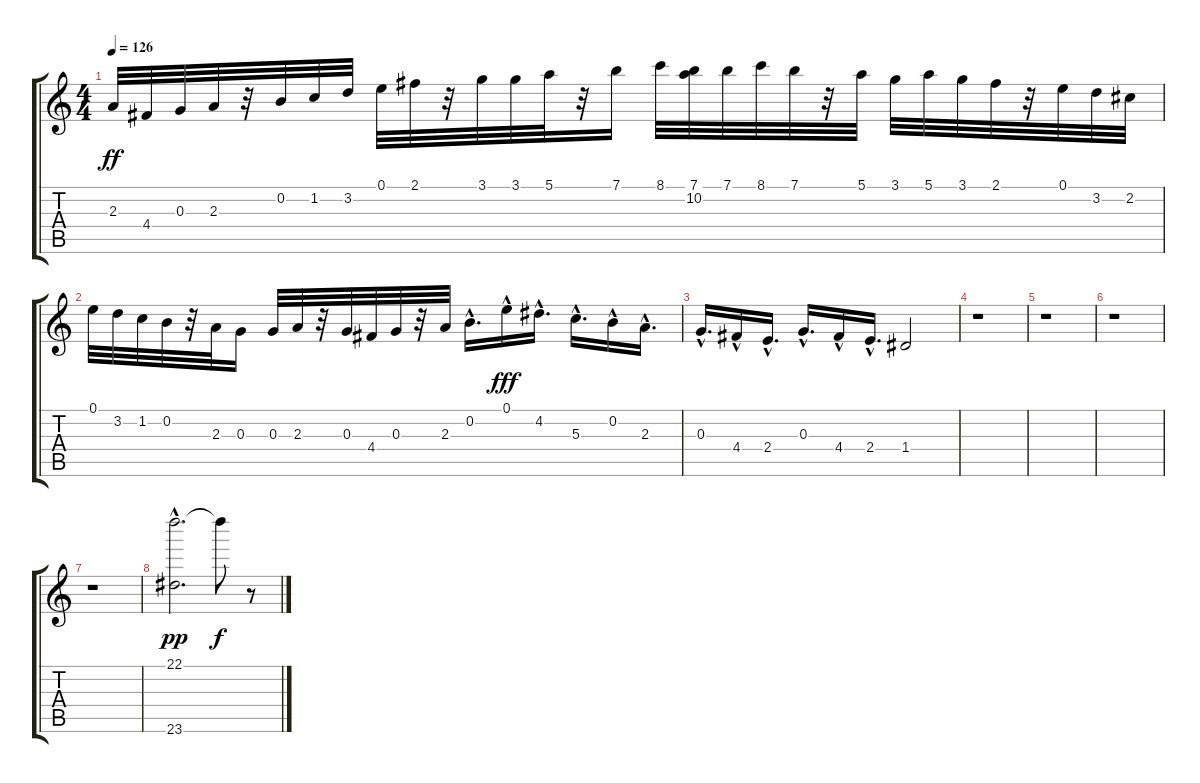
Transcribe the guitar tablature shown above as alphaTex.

\track "" {instrument acousticguitarnylon}
\staff {score tabs}
\tuning (E4 B3 G3 D3 A2 E2) {hide}
\ts (4 4)
\tempo 126
\clef g2
\ks c
2.3.32{dy ff} 4.4.32 0.3.32 2.3.32 r.32 0.2.32 1.2.32 3.2.32 0.1.32 2.1.32 r.32 3.1.32 3.1.32 5.1.32 r.32 7.1.16 8.1.32 (7.1 10.2).32 7.1.32 8.1.32 7.1.32 r.32 5.1.32 3.1.32 5.1.32 3.1.32 2.1.32 r.32 0.1.32 3.2.32 2.2.32 |
0.1.32 3.2.32 1.2.32 0.2.32 r.32 2.3.32 0.3.16 0.3.32 2.3.32 r.32 0.3.32 4.4.32 0.3.32 r.32 2.3.32 0.2{hac}.16{d} 0.1{hac}.16{dy fff} 4.2{hac}.16{d} 5.3{hac}.16{d} 0.2{hac}.16 2.3{hac}.16{d} |
0.3{hac}.16{d} 4.4{hac}.16 2.4{hac}.16{d} 0.3{hac}.16{d} 4.4{hac}.16 2.4{hac}.16{d} 1.4.2 |
r.1 |
r.1 |
r.1 |
r.1 |
(22.1{hac} 23.6).2{d dy pp} 22.1{t}.8{dy f} r.8
